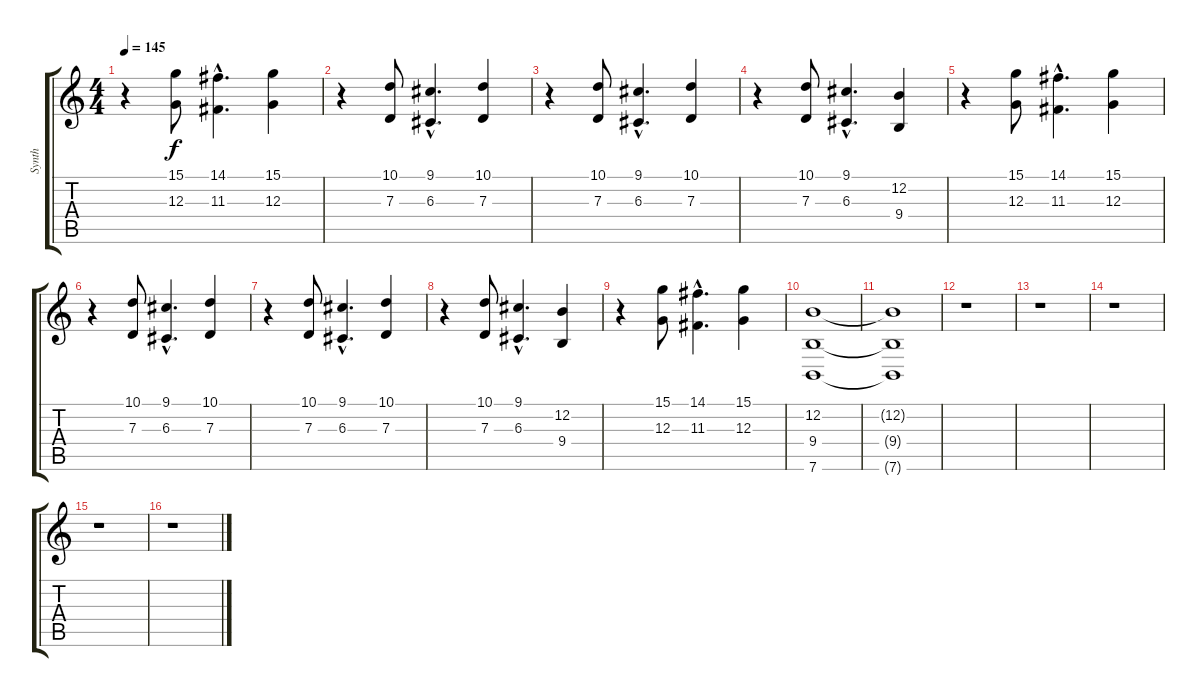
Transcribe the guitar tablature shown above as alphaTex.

\track ("Synth" "Synth") {instrument churchorgan}
\staff {score tabs}
\tuning (E4 B3 G3 D3 A2 E2) {hide}
\ts (4 4)
\tempo 145
\clef g2
\ks c
r.4{dy f} (15.1 12.3).8 (14.1{hac} 11.3{hac}).4{d} (15.1 12.3).4 |
r.4 (10.1 7.3).8 (9.1{hac} 6.3{hac}).4{d} (10.1 7.3).4 |
r.4 (10.1 7.3).8 (9.1{hac} 6.3{hac}).4{d} (10.1 7.3).4 |
r.4 (10.1 7.3).8 (9.1{hac} 6.3{hac}).4{d} (12.2 9.4).4 |
r.4 (15.1 12.3).8 (14.1{hac} 11.3{hac}).4{d} (15.1 12.3).4 |
r.4 (10.1 7.3).8 (9.1{hac} 6.3{hac}).4{d} (10.1 7.3).4 |
r.4 (10.1 7.3).8 (9.1{hac} 6.3{hac}).4{d} (10.1 7.3).4 |
r.4 (10.1 7.3).8 (9.1{hac} 6.3{hac}).4{d} (12.2 9.4).4 |
r.4 (15.1 12.3).8 (14.1{hac} 11.3{hac}).4{d} (15.1 12.3).4 |
(12.2 9.4 7.6).1 |
(12.2{t} 9.4{t} 7.6{t}).1 |
r.1 |
r.1 |
r.1 |
r.1 |
r.1
